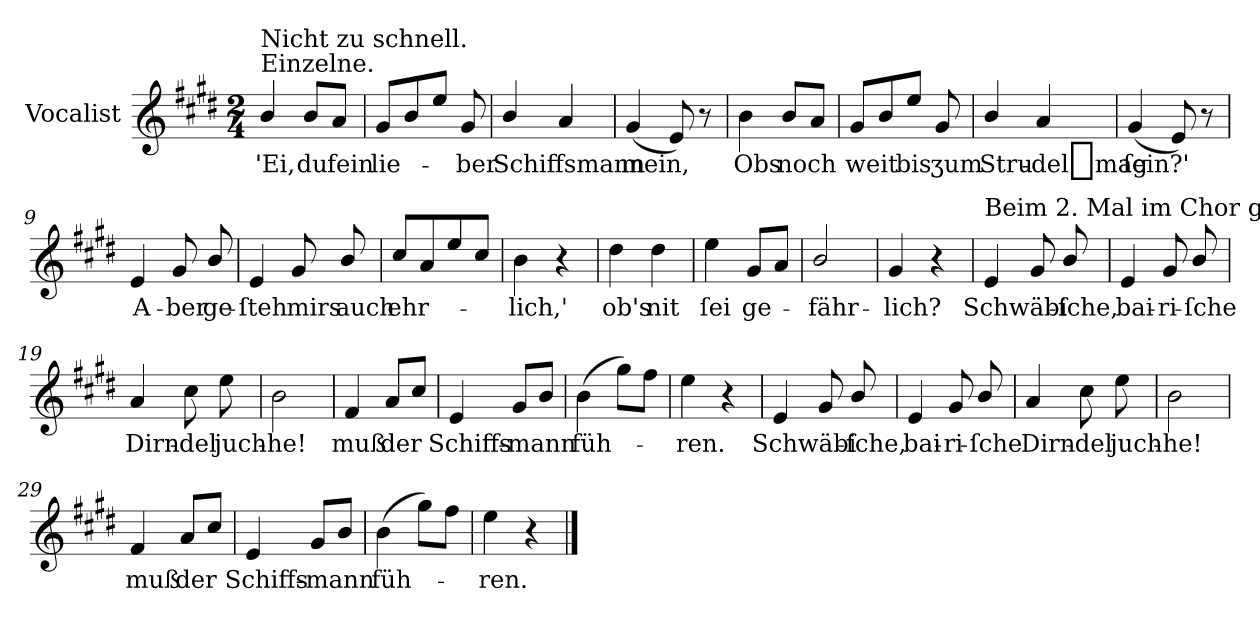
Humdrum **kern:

**kern	**text
*part1	*part1
*staff1	*staff1
*I"Vocalist	*
*k[f#c#g#d#]	*
*E:	*
*M2/4	*
=1	=1
!LO:TX:a:t=Einzelne.	!
!LO:TX:a:t=Nicht zu schnell.	!
4b/	'Ei,
8bL	du
8aJ	fein
=2	=2
8g#/L	lie-
8b	.
8eeJ	.
8g#	-ber
=3	=3
4b/	Schiffsmann
4a	.
=4	=4
(4g#	mein,
8e)	.
8r	.
=5	=5
4b	Obs
8bL	noch
8aJ	.
=6	=6
8g#/L	weit
8b	.
8eeJ	bis
8g#	ʒum
=7	=7
4b/	Stru-
4a	-del_mag
=8	=8
(4g#	ſein?'
8e)	.
8r	.
=9	=9
4e	A-
8g#	-ber
8b/	ge-
=10	=10
4e	-ſteh
8g#	mirs
8b/	auch
=11	=11
8cc#/L	ehr-
8a	.
8ee	.
8cc#J	.
=12	=12
4b	-lich,'
4r	.
=13	=13
4dd#	ob's
4dd#	nit
=14	=14
4ee	ſei
8g#L	ge-
8aJ	.
=15	=15
2b/	-fähr-
=16	=16
4g#	-lich?
4r	.
=17	=17
!LO:TX:a:t=Beim 2. Mal im Chor gesungen.	!
4e	Schwäbi-
8g#	.
8b/	-ſche,
=18	=18
4e	bai-
8g#	-ri-
8b/	-ſche
=19	=19
4a	Dirn-
8cc#	-del
8ee	juch-
=20	=20
2b	-he!
=21	=21
4f#	muß
8a/L	der
8cc#J	.
=22	=22
4e	Schiffs-
8g#L	-mann
8bJ	.
=23	=23
(4b	füh-
8gg#L)	.
8ff#J	.
=24	=24
4ee	-ren.
4r	.
=25	=25
4e	Schwäbi-
8g#	.
8b/	-ſche,
=26	=26
4e	bai-
8g#	-ri-
8b/	-ſche
=27	=27
4a	Dirn-
8cc#	-del
8ee	juch-
=28	=28
2b	-he!
=29	=29
4f#	muß
8a/L	der
8cc#J	.
=30	=30
4e	Schiffs-
8g#L	-mann
8bJ	.
=31	=31
(4b	füh-
8gg#L)	.
8ff#J	.
=32	=32
4ee	-ren.
4r	.
==	==
*-	*-
